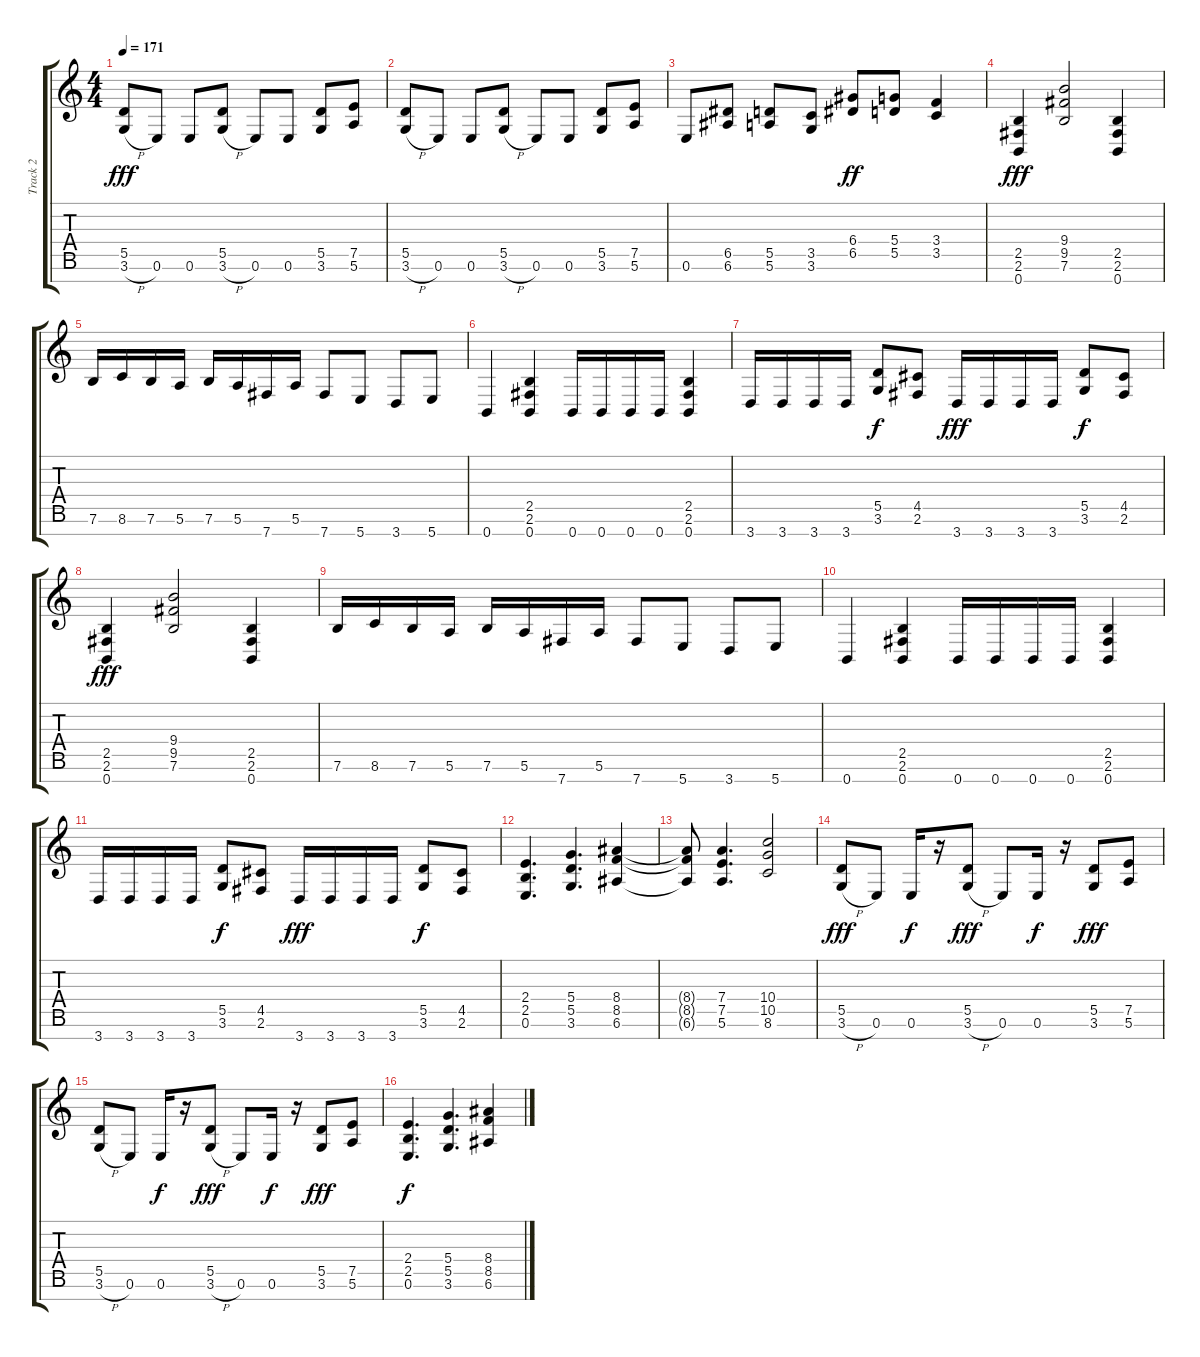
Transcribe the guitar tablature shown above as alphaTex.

\track ("Track 2" "Track 2") {instrument distortionguitar}
\staff {score tabs}
\tuning (E4 B3 G3 D3 A2 E2 B1) {hide}
\ts (4 4)
\tempo 171
\clef g2
\ks c
(5.5 3.6{h}).8{dy fff} 0.6.8 0.6.8 (5.5 3.6{h}).8 0.6.8 0.6.8 (5.5 3.6).8 (7.5 5.6).8 |
(5.5 3.6{h}).8 0.6.8 0.6.8 (5.5 3.6{h}).8 0.6.8 0.6.8 (5.5 3.6).8 (7.5 5.6).8 |
0.6.8 (6.5 6.6).8 (5.5 5.6).8 (3.5 3.6).8 (6.4 6.5).8{dy ff} (5.4 5.5).8 (3.4 3.5).4 |
(2.5 2.6 0.7).4{dy fff} (9.4 9.5 7.6).2 (2.5 2.6 0.7).4 |
7.6.16 8.6.16 7.6.16 5.6.16 7.6.16 5.6.16 7.7.16 5.6.16 7.7.8 5.7.8 3.7.8 5.7.8 |
0.7.4 (2.5 2.6 0.7).4 0.7.16 0.7.16 0.7.16 0.7.16 (2.5 2.6 0.7).4 |
3.7.16 3.7.16 3.7.16 3.7.16 (5.5 3.6).8{dy f} (4.5 2.6).8 3.7.16{dy fff} 3.7.16 3.7.16 3.7.16 (5.5 3.6).8{dy f} (4.5 2.6).8 |
(2.5 2.6 0.7).4{dy fff} (9.4 9.5 7.6).2 (2.5 2.6 0.7).4 |
7.6.16 8.6.16 7.6.16 5.6.16 7.6.16 5.6.16 7.7.16 5.6.16 7.7.8 5.7.8 3.7.8 5.7.8 |
0.7.4 (2.5 2.6 0.7).4 0.7.16 0.7.16 0.7.16 0.7.16 (2.5 2.6 0.7).4 |
3.7.16 3.7.16 3.7.16 3.7.16 (5.5 3.6).8{dy f} (4.5 2.6).8 3.7.16{dy fff} 3.7.16 3.7.16 3.7.16 (5.5 3.6).8{dy f} (4.5 2.6).8 |
(2.4 2.5 0.6).4{d} (5.4 5.5 3.6).4{d} (8.4 8.5 6.6).4 |
(8.4{t} 8.5{t} 6.6{t}).8 (7.4 7.5 5.6).4{d} (10.4 10.5 8.6).2 |
(5.5 3.6{h}).8{dy fff} 0.6.8 0.6.16{dy f} r.16 (5.5 3.6{h}).8{dy fff} 0.6.8 0.6.16{dy f} r.16 (5.5 3.6).8{dy fff} (7.5 5.6).8 |
(5.5 3.6{h}).8 0.6.8 0.6.16{dy f} r.16 (5.5 3.6{h}).8{dy fff} 0.6.8 0.6.16{dy f} r.16 (5.5 3.6).8{dy fff} (7.5 5.6).8 |
(2.4 2.5 0.6).4{d dy f} (5.4 5.5 3.6).4{d} (8.4 8.5 6.6).4
